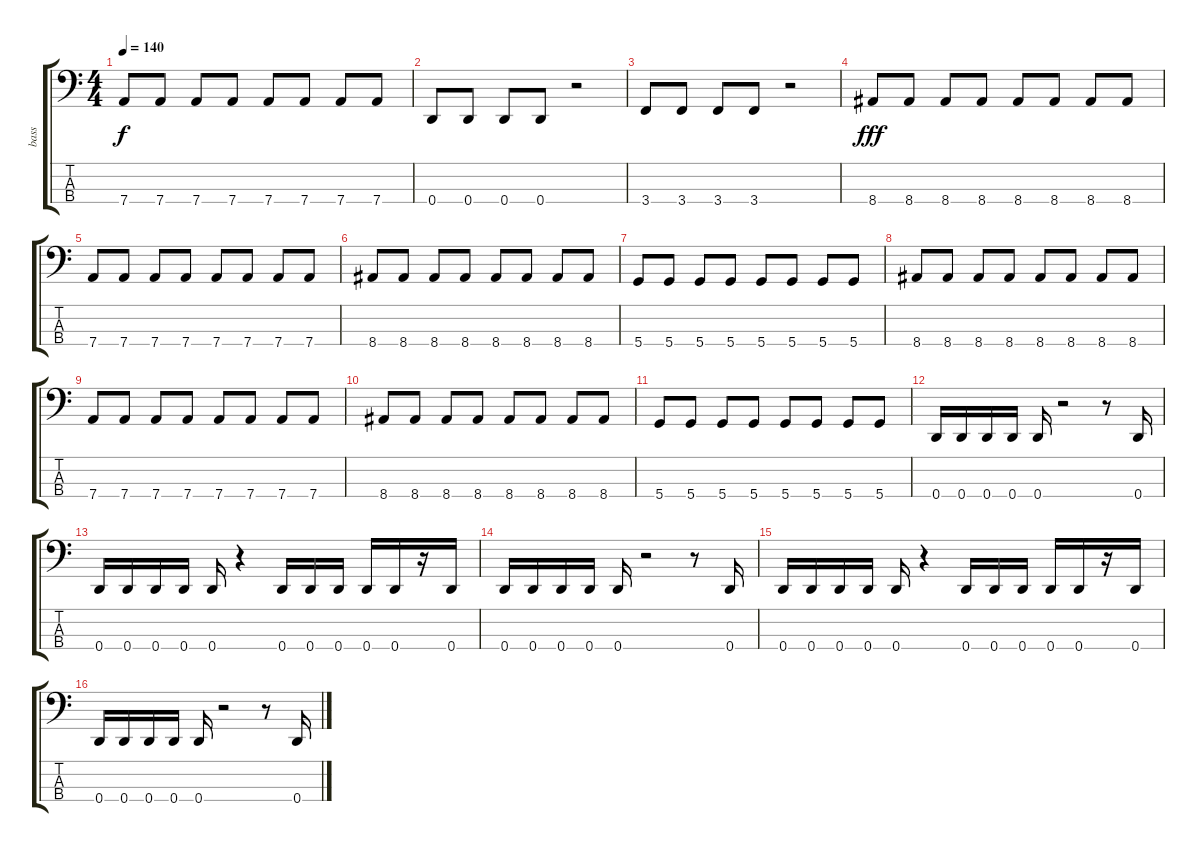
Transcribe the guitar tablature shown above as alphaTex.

\track ("bass" "bass") {instrument electricbassfinger}
\staff {score tabs}
\tuning (G2 D2 A1 D1) {hide}
\ts (4 4)
\tempo 140
\clef f4
\ks c
7.4.8{dy f} 7.4.8 7.4.8 7.4.8 7.4.8 7.4.8 7.4.8 7.4.8 |
0.4.8 0.4.8 0.4.8 0.4.8 r.2 |
3.4.8 3.4.8 3.4.8 3.4.8 r.2 |
8.4.8{dy fff} 8.4.8 8.4.8 8.4.8 8.4.8 8.4.8 8.4.8 8.4.8 |
7.4.8 7.4.8 7.4.8 7.4.8 7.4.8 7.4.8 7.4.8 7.4.8 |
8.4.8 8.4.8 8.4.8 8.4.8 8.4.8 8.4.8 8.4.8 8.4.8 |
5.4.8 5.4.8 5.4.8 5.4.8 5.4.8 5.4.8 5.4.8 5.4.8 |
8.4.8 8.4.8 8.4.8 8.4.8 8.4.8 8.4.8 8.4.8 8.4.8 |
7.4.8 7.4.8 7.4.8 7.4.8 7.4.8 7.4.8 7.4.8 7.4.8 |
8.4.8 8.4.8 8.4.8 8.4.8 8.4.8 8.4.8 8.4.8 8.4.8 |
5.4.8 5.4.8 5.4.8 5.4.8 5.4.8 5.4.8 5.4.8 5.4.8 |
0.4.16 0.4.16 0.4.16 0.4.16 0.4.16 r.2 r.8 0.4.16 |
0.4.16 0.4.16 0.4.16 0.4.16 0.4.16 r.4 0.4.16 0.4.16 0.4.16 0.4.16 0.4.16 r.16 0.4.16 |
0.4.16 0.4.16 0.4.16 0.4.16 0.4.16 r.2 r.8 0.4.16 |
0.4.16 0.4.16 0.4.16 0.4.16 0.4.16 r.4 0.4.16 0.4.16 0.4.16 0.4.16 0.4.16 r.16 0.4.16 |
0.4.16 0.4.16 0.4.16 0.4.16 0.4.16 r.2 r.8 0.4.16
